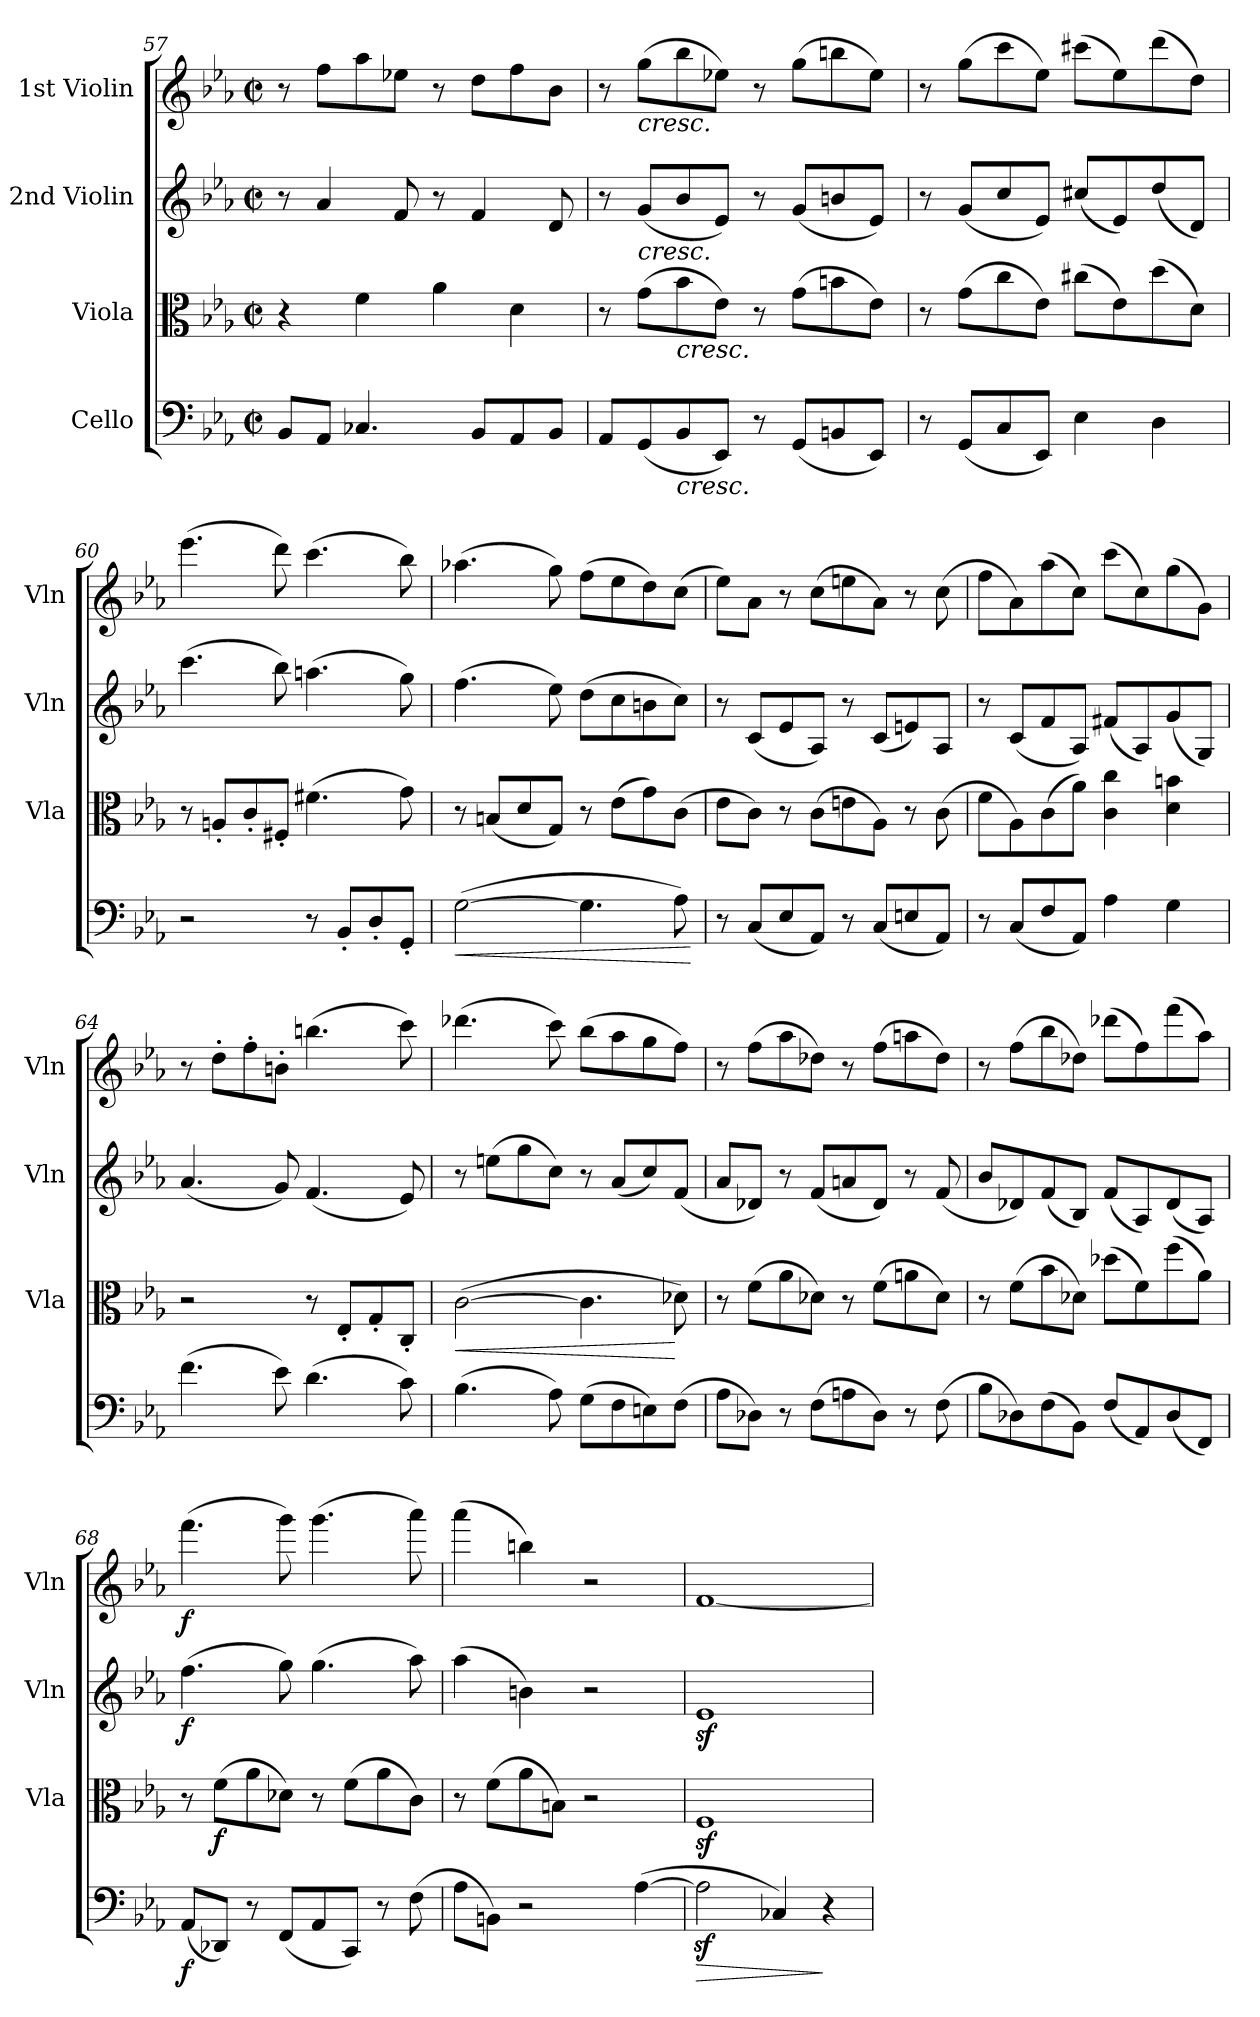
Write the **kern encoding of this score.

**kern	**dynam	**kern	**dynam	**kern	**dynam	**kern	**dynam
*part4	*part4	*part3	*part3	*part2	*part2	*part1	*part1
*staff4	*staff4	*staff3	*staff3	*staff2	*staff2	*staff1	*staff1
*I"Cello	*	*I"Viola	*	*I"2nd Violin	*	*I"1st Violin	*
*	*	*I'Vla	*	*I'Vln	*	*I'Vln	*
*clefF4	*	*clefC3	*	*clefG2	*	*clefG2	*
*k[b-e-a-]	*	*k[b-e-a-]	*	*k[b-e-a-]	*	*k[b-e-a-]	*
*c:	*	*c:	*	*c:	*	*c:	*
*M2/2	*	*M2/2	*	*M2/2	*	*M2/2	*
*met(c|)	*	*met(c|)	*	*met(c|)	*	*met(c|)	*
=57	=57	=57	=57	=57	=57	=57	=57
8BB-/L	.	4r	.	8r	.	8r	.
8AA-/J	.	.	.	4a-/	.	8ff\L	.
4.C-X/	.	4f\	.	.	.	8aa-\	.
.	.	.	.	8f/	.	8ee-X\J	.
.	.	4a-\	.	8r	.	8r	.
8BB-/L	.	.	.	4f/	.	8dd\L	.
8AA-/	.	4d\	.	.	.	8ff\	.
8BB-/J	.	.	.	8d/	.	8b-\J	.
=58	=58	=58	=58	=58	=58	=58	=58
8AA-/L	.	8r	.	8r	.	8r	.
!	!	!	!	!	!	!LO:TX:b:i:t=cresc.	!
!	!	!	!	!LO:TX:b:i:t=cresc.	!	!	!
(8GG/	.	(8g\L	.	(8g/L	.	(8gg\L	.
!	!	!LO:TX:b:i:t=cresc.	!	!	!	!	!
!LO:TX:b:i:t=cresc.	!	!	!	!	!	!	!
8BB-/	.	8b-\	.	8b-/	.	8bb-\	.
8EE-/J)	.	8e-\J)	.	8e-/J)	.	8ee-X\J)	.
8r	.	8r	.	8r	.	8r	.
(8GG/L	.	(8g\L	.	(8g/L	.	(8gg\L	.
8BBn/	.	8bn\	.	8bn/	.	8bbn\	.
8EE-/J)	.	8e-\J)	.	8e-/J)	.	8ee-\J)	.
=59	=59	=59	=59	=59	=59	=59	=59
8r	.	8r	.	8r	.	8r	.
(8GG/L	.	(8g\L	.	(8g/L	.	(8gg\L	.
8C/	.	8cc\	.	8cc/	.	8ccc\	.
8EE-/J)	.	8e-\J)	.	8e-/J)	.	8ee-\J)	.
4E-\	.	(8cc#X\L	.	(8cc#X/L	.	(8ccc#X\L	.
.	.	8e-\)	.	8e-/)	.	8ee-\)	.
4D\	.	(8dd\	.	(8dd/	.	(8ddd\	.
.	.	8d\J)	.	8d/J)	.	8dd\J)	.
=60	=60	=60	=60	=60	=60	=60	=60
2r	.	8r	.	(4.ccc\	.	(4.eee-\	.
.	.	8An'/L	.	.	.	.	.
.	.	8c'/	.	.	.	.	.
.	.	8F#X'/J	.	8bb-\)	.	8ddd\)	.
8r	.	(4.f#X\	.	(4.aan\	.	(4.ccc\	.
8BB-'/L	.	.	.	.	.	.	.
8D'/	.	.	.	.	.	.	.
8GG'/J	.	8g\)	.	8gg\)	.	8bb-\)	.
=61	=61	=61	=61	=61	=61	=61	=61
!	!LO:HP:b	!	!	!	!	!	!
([2G\	<	8r	.	(4.ff\	.	(4.aa-X\	.
.	.	(8Bn/L	.	.	.	.	.
.	.	8d/	.	.	.	.	.
.	.	8G/J)	.	8ee-\)	.	8gg\)	.
4.G\]	.	8r	.	(8dd\L	.	(8ff\L	.
.	.	(8e-\L	.	8cc\	.	8ee-\	.
.	.	8g\)	.	8bn\	.	8dd\)	.
8A-\)	.	(8c\J	.	8cc\J)	.	(8cc\J	.
.	[	.	.	.	.	.	.
=62	=62	=62	=62	=62	=62	=62	=62
8r	.	8e-\L	.	8r	.	8ee-\L)	.
(8C/L	.	8c\J)	.	(8c/L	.	8a-\J	.
8E-/	.	8r	.	8e-/	.	8r	.
8AA-/J)	.	(8c\L	.	8A-/J)	.	(8cc\L	.
8r	.	8en\	.	8r	.	8een\	.
(8C/L	.	8A-\J)	.	(8c/L	.	8a-\J)	.
8En/	.	8r	.	8en/)	.	8r	.
8AA-/J)	.	(8c\	.	8A-/J	.	(8cc\	.
=63	=63	=63	=63	=63	=63	=63	=63
8r	.	8f\L	.	8r	.	8ff\L	.
(8C/L	.	8A-\)	.	(8c/L	.	8a-\)	.
8F/	.	(8c\	.	8f/	.	(8aa-\	.
8AA-/J)	.	8a-\J)	.	8A-/J)	.	8cc\J)	.
4A-\	.	4c\ 4cc\	.	(8f#X/L	.	(8ccc\L	.
.	.	.	.	8A-/)	.	8cc\)	.
4G\	.	4d\ 4bn\	.	(8g/	.	(8gg\	.
.	.	.	.	8G/J)	.	8g\J)	.
=64	=64	=64	=64	=64	=64	=64	=64
(4.f\	.	2r	.	(4.a-/	.	8r	.
.	.	.	.	.	.	8dd'\L	.
.	.	.	.	.	.	8ff'\	.
8e-\)	.	.	.	8g/)	.	8bn'\J	.
(4.d\	.	8r	.	(4.f/	.	(4.bbn\	.
.	.	8E-'/L	.	.	.	.	.
.	.	8G'/	.	.	.	.	.
8c\)	.	8C'/J	.	8e-/)	.	8ccc\)	.
=65	=65	=65	=65	=65	=65	=65	=65
!	!	!	!LO:HP:b	!	!	!	!
(4.B-\	.	([2c\	<	8r	.	(4.ddd-X\	.
.	.	.	.	(8een\L	.	.	.
.	.	.	.	8gg\	.	.	.
8A-\)	.	.	.	8cc\J)	.	8ccc\)	.
(8G\L	.	4.c\]	.	8r	.	(8bb-\L	.
8F\	.	.	.	(8a-/L	.	8aa-\	.
8En\)	.	.	.	8cc/)	.	8gg\	.
(8F\J	.	8d-X\)	[	(8f/J	.	8ff\J)	.
=66	=66	=66	=66	=66	=66	=66	=66
8A-\L	.	8r	.	8a-/L	.	8r	.
8D-X\J)	.	(8f\L	.	8d-X/J)	.	(8ff\L	.
8r	.	8a-\	.	8r	.	8aa-\	.
(8F\L	.	8d-X\J)	.	(8f/L	.	8dd-X\J)	.
8An\	.	8r	.	8an/	.	8r	.
8D-\J)	.	(8f\L	.	8d-/J)	.	(8ff\L	.
8r	.	8an\	.	8r	.	8aan\	.
(8F\	.	8d-\J)	.	(8f/	.	8dd-\J)	.
=67	=67	=67	=67	=67	=67	=67	=67
8B-\L	.	8r	.	8b-/L	.	8r	.
8D-X\)	.	(8f\L	.	8d-X/)	.	(8ff\L	.
(8F\	.	8b-\	.	(8f/	.	8bb-\	.
8BB-\J)	.	8d-X\J)	.	8B-/J)	.	8dd-X\J)	.
(8F/L	.	(8dd-X\L	.	(8f/L	.	(8ddd-X\L	.
8AA-/)	.	8f\)	.	8A-/)	.	8ff\)	.
(8D-/	.	(8ff\	.	(8d-/	.	(8fff\	.
8FF/J)	.	8a-\J)	.	8A-/J)	.	8aa-\J)	.
=68	=68	=68	=68	=68	=68	=68	=68
!	!LO:DY:b	!	!	!	!LO:DY:b	!	!LO:DY:b
(8AA-/L	f	8r	.	(4.ff\	f	(4.fff\	f
!	!	!	!LO:DY:b	!	!	!	!
8DD-X/J)	.	(8f\L	f	.	.	.	.
8r	.	8a-\	.	.	.	.	.
(8FF/L	.	8d-X\J)	.	8gg\)	.	8ggg\)	.
8AA-/	.	8r	.	(4.gg\	.	(4.ggg\	.
8CC/J)	.	(8f\L	.	.	.	.	.
8r	.	8a-\	.	.	.	.	.
(8F\	.	8c\J)	.	8aa-\)	.	8aaa-\)	.
=69	=69	=69	=69	=69	=69	=69	=69
8A-\L	.	8r	.	(4aa-\	.	(4aaa-\	.
8BBn\J)	.	(8f\L	.	.	.	.	.
2r	.	8a-\	.	4bn\)	.	4bbn\)	.
.	.	8Bn\J)	.	.	.	.	.
.	.	2r	.	2r	.	2r	.
([4A-\	.	.	.	.	.	.	.
=70	=70	=70	=70	=70	=70	=70	=70
!	!LO:HP:b	!	!	!	!	!	!
2A-z<\]	>	1Fz<	.	1e-z<	.	[1f	.
4C-X/)	.	.	.	.	.	.	.
4r	]	.	.	.	.	.	.
=	=	=	=	=	=	=	=
*-	*-	*-	*-	*-	*-	*-	*-
